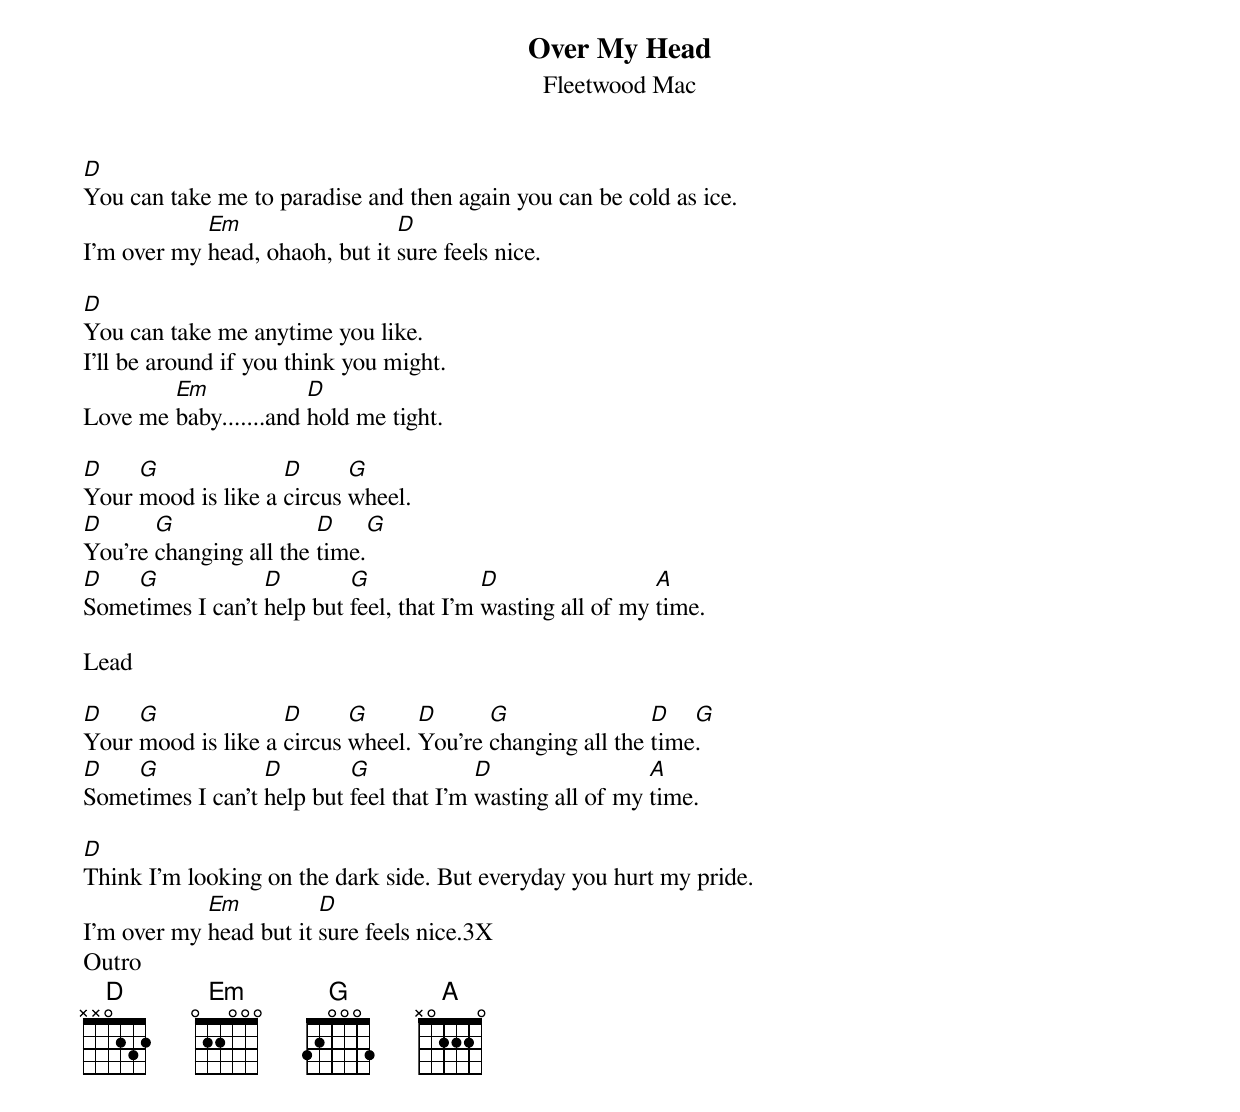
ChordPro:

{title:Over My Head}
{subtitle:Fleetwood Mac}

[D]You can take me to paradise and then again you can be cold as ice.
I'm over my [Em]head, ohaoh, but it [D]sure feels nice.

[D]You can take me anytime you like.
I'll be around if you think you might.
Love me [Em]baby.......and [D]hold me tight.

[D]Your [G]mood is like a [D]circus [G]wheel.
[D]You're [G]changing all the [D]time.[G]
[D]Some[G]times I can't [D]help but [G]feel, that I'm [D]wasting all of my [A]time.

Lead

[D]Your [G]mood is like a [D]circus [G]wheel. [D]You're [G]changing all the [D]time[G].
[D]Some[G]times I can't [D]help but [G]feel that I'm [D]wasting all of my [A]time.

[D]Think I'm looking on the dark side. But everyday you hurt my pride.
I'm over my [Em]head but it [D]sure feels nice.3X
Outro
